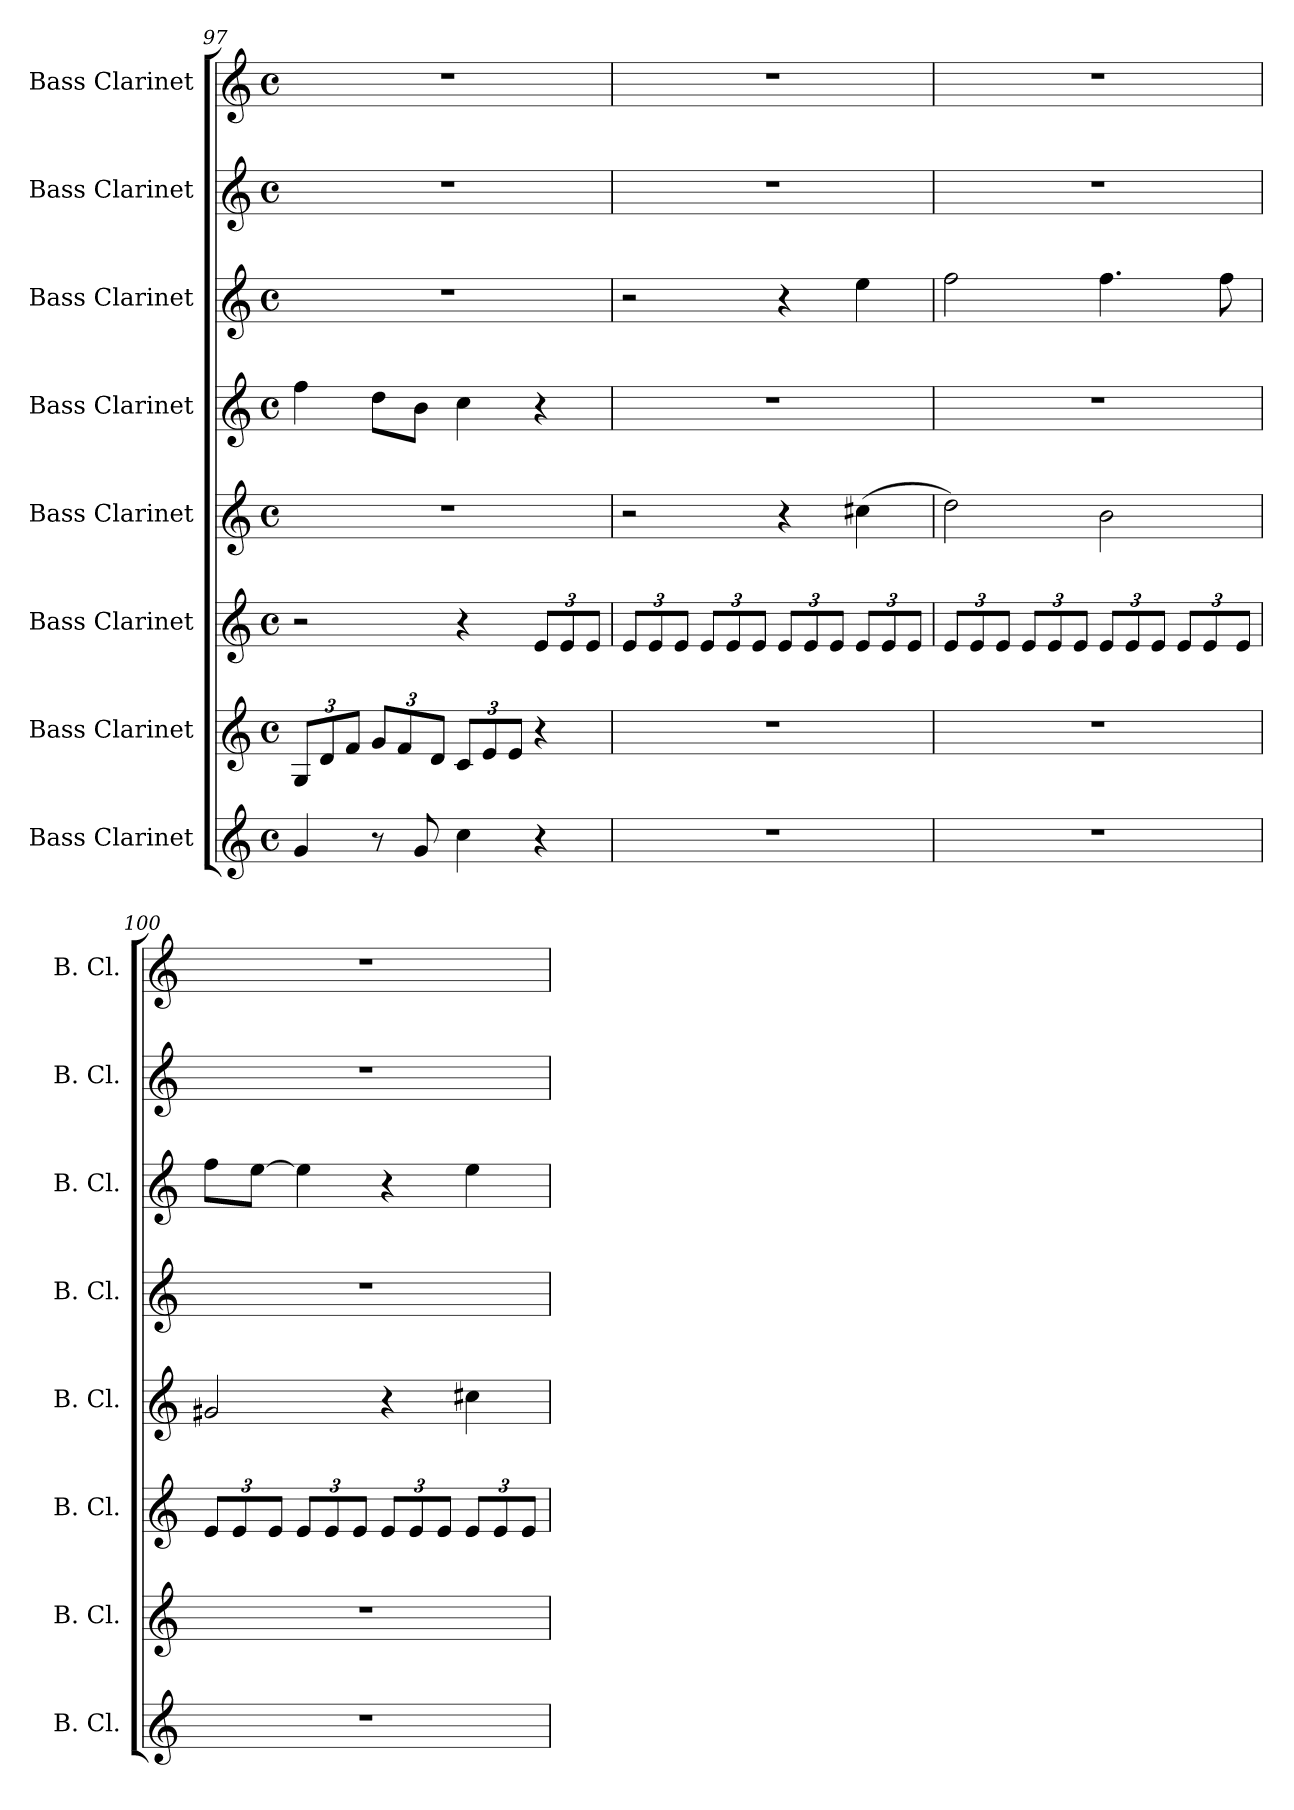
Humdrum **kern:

**kern	**kern	**kern	**kern	**kern	**kern	**kern	**kern
*part8	*part7	*part6	*part5	*part4	*part3	*part2	*part1
*staff8	*staff7	*staff6	*staff5	*staff4	*staff3	*staff2	*staff1
*I"Bass Clarinet	*I"Bass Clarinet	*I"Bass Clarinet	*I"Bass Clarinet	*I"Bass Clarinet	*I"Bass Clarinet	*I"Bass Clarinet	*I"Bass Clarinet
*I'B. Cl.	*I'B. Cl.	*I'B. Cl.	*I'B. Cl.	*I'B. Cl.	*I'B. Cl.	*I'B. Cl.	*I'B. Cl.
!!LO:PB:g=z
*clefG2	*clefG2	*clefG2	*clefG2	*clefG2	*clefG2	*clefG2	*clefG2
*ITrd8c14	*ITrd8c14	*ITrd8c14	*ITrd8c14	*ITrd8c14	*ITrd8c14	*ITrd8c14	*ITrd8c14
*k[]	*k[]	*k[]	*k[]	*k[]	*k[]	*k[]	*k[]
*M4/4	*M4/4	*M4/4	*M4/4	*M4/4	*M4/4	*M4/4	*M4/4
*met(c)	*met(c)	*met(c)	*met(c)	*met(c)	*met(c)	*met(c)	*met(c)
*	*Xbrackettup	*	*	*	*	*	*
=97	=97	=97	=97	=97	=97	=97	=97
4G/	12GG/L	2r	1r	4f\	1r	1r	1r
.	12D/	.	.	.	.	.	.
.	12F/J	.	.	.	.	.	.
8r	12G/L	.	.	8d\L	.	.	.
.	12F/	.	.	.	.	.	.
8G/	.	.	.	8B\J	.	.	.
.	12D/J	.	.	.	.	.	.
4c\	12C/L	4r	.	4c\	.	.	.
.	12E/	.	.	.	.	.	.
.	12E/J	.	.	.	.	.	.
*	*	*Xbrackettup	*	*	*	*	*
4r	4r	12E/L	.	4r	.	.	.
.	.	12E/	.	.	.	.	.
.	.	12E/J	.	.	.	.	.
=98	=98	=98	=98	=98	=98	=98	=98
1r	1r	12E/L	2r	1r	2r	1r	1r
.	.	12E/	.	.	.	.	.
.	.	12E/J	.	.	.	.	.
.	.	12E/L	.	.	.	.	.
.	.	12E/	.	.	.	.	.
.	.	12E/J	.	.	.	.	.
.	.	12E/L	4r	.	4r	.	.
.	.	12E/	.	.	.	.	.
.	.	12E/J	.	.	.	.	.
.	.	12E/L	(>4c#X\	.	4e\	.	.
.	.	12E/	.	.	.	.	.
.	.	12E/J	.	.	.	.	.
=99	=99	=99	=99	=99	=99	=99	=99
1r	1r	12E/L	2d\)	1r	2f\	1r	1r
.	.	12E/	.	.	.	.	.
.	.	12E/J	.	.	.	.	.
.	.	12E/L	.	.	.	.	.
.	.	12E/	.	.	.	.	.
.	.	12E/J	.	.	.	.	.
.	.	12E/L	2B\	.	4.f\	.	.
.	.	12E/	.	.	.	.	.
.	.	12E/J	.	.	.	.	.
.	.	12E/L	.	.	.	.	.
.	.	12E/	.	.	.	.	.
.	.	.	.	.	8f\	.	.
.	.	12E/J	.	.	.	.	.
!!LO:PB:g=z
=100	=100	=100	=100	=100	=100	=100	=100
1r	1r	12E/L	2G#X/	1r	8f\L	1r	1r
.	.	12E/	.	.	.	.	.
.	.	.	.	.	[8e\J	.	.
.	.	12E/J	.	.	.	.	.
.	.	12E/L	.	.	4e\]	.	.
.	.	12E/	.	.	.	.	.
.	.	12E/J	.	.	.	.	.
.	.	12E/L	4r	.	4r	.	.
.	.	12E/	.	.	.	.	.
.	.	12E/J	.	.	.	.	.
.	.	12E/L	4c#X\	.	4e\	.	.
.	.	12E/	.	.	.	.	.
.	.	12E/J	.	.	.	.	.
=	=	=	=	=	=	=	=
*-	*-	*-	*-	*-	*-	*-	*-
